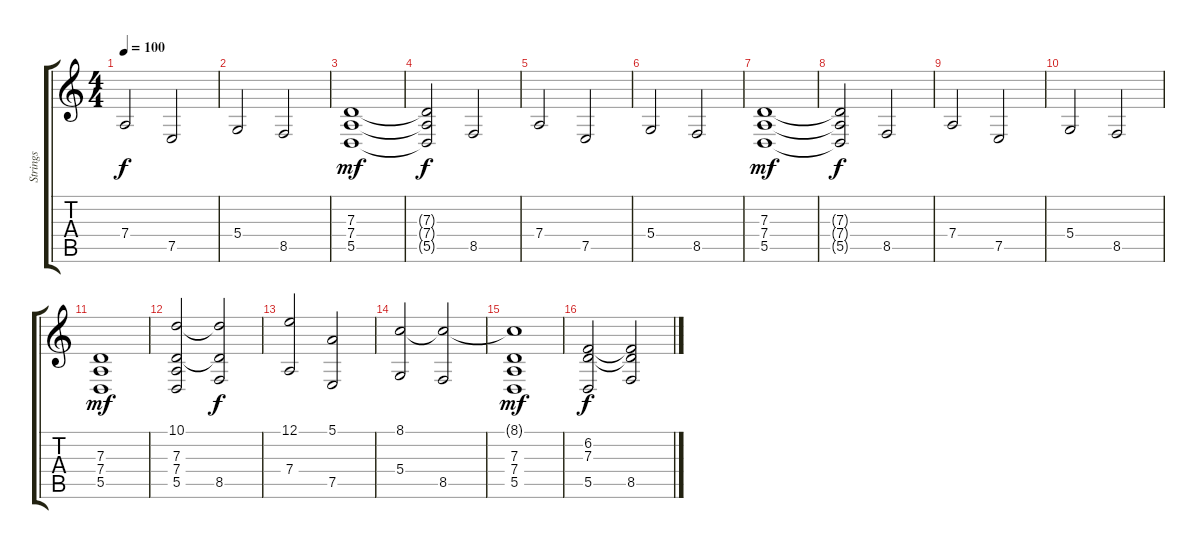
\track ("Strings" "Strings") {instrument stringensemble1}
\staff {score tabs}
\tuning (E4 B3 G3 D3 A2 E2) {hide}
\ts (4 4)
\tempo 100
\clef g2
\ks c
7.4.2{dy f} 7.5.2 |
5.4.2 8.5.2 |
(7.3 7.4 5.5).1{dy mf} |
(7.3{t} 7.4{t} 5.5{t}).2{dy f} 8.5.2 |
7.4.2 7.5.2 |
5.4.2 8.5.2 |
(7.3 7.4 5.5).1{dy mf} |
(7.3{t} 7.4{t} 5.5{t}).2{dy f} 8.5.2 |
7.4.2 7.5.2 |
5.4.2 8.5.2 |
(7.3 7.4 5.5).1{dy mf} |
(10.1 7.3 7.4 5.5).2 (10.1{t} 7.3{t} 8.5).2{dy f} |
(12.1 7.4).2 (5.1 7.5).2 |
(8.1 5.4).2 (8.1{t} 8.5).2 |
(8.1{t} 7.3 7.4 5.5).1{dy mf} |
(6.2 7.3 5.5).2{dy f} (6.2{t} 7.3{t} 8.5).2
